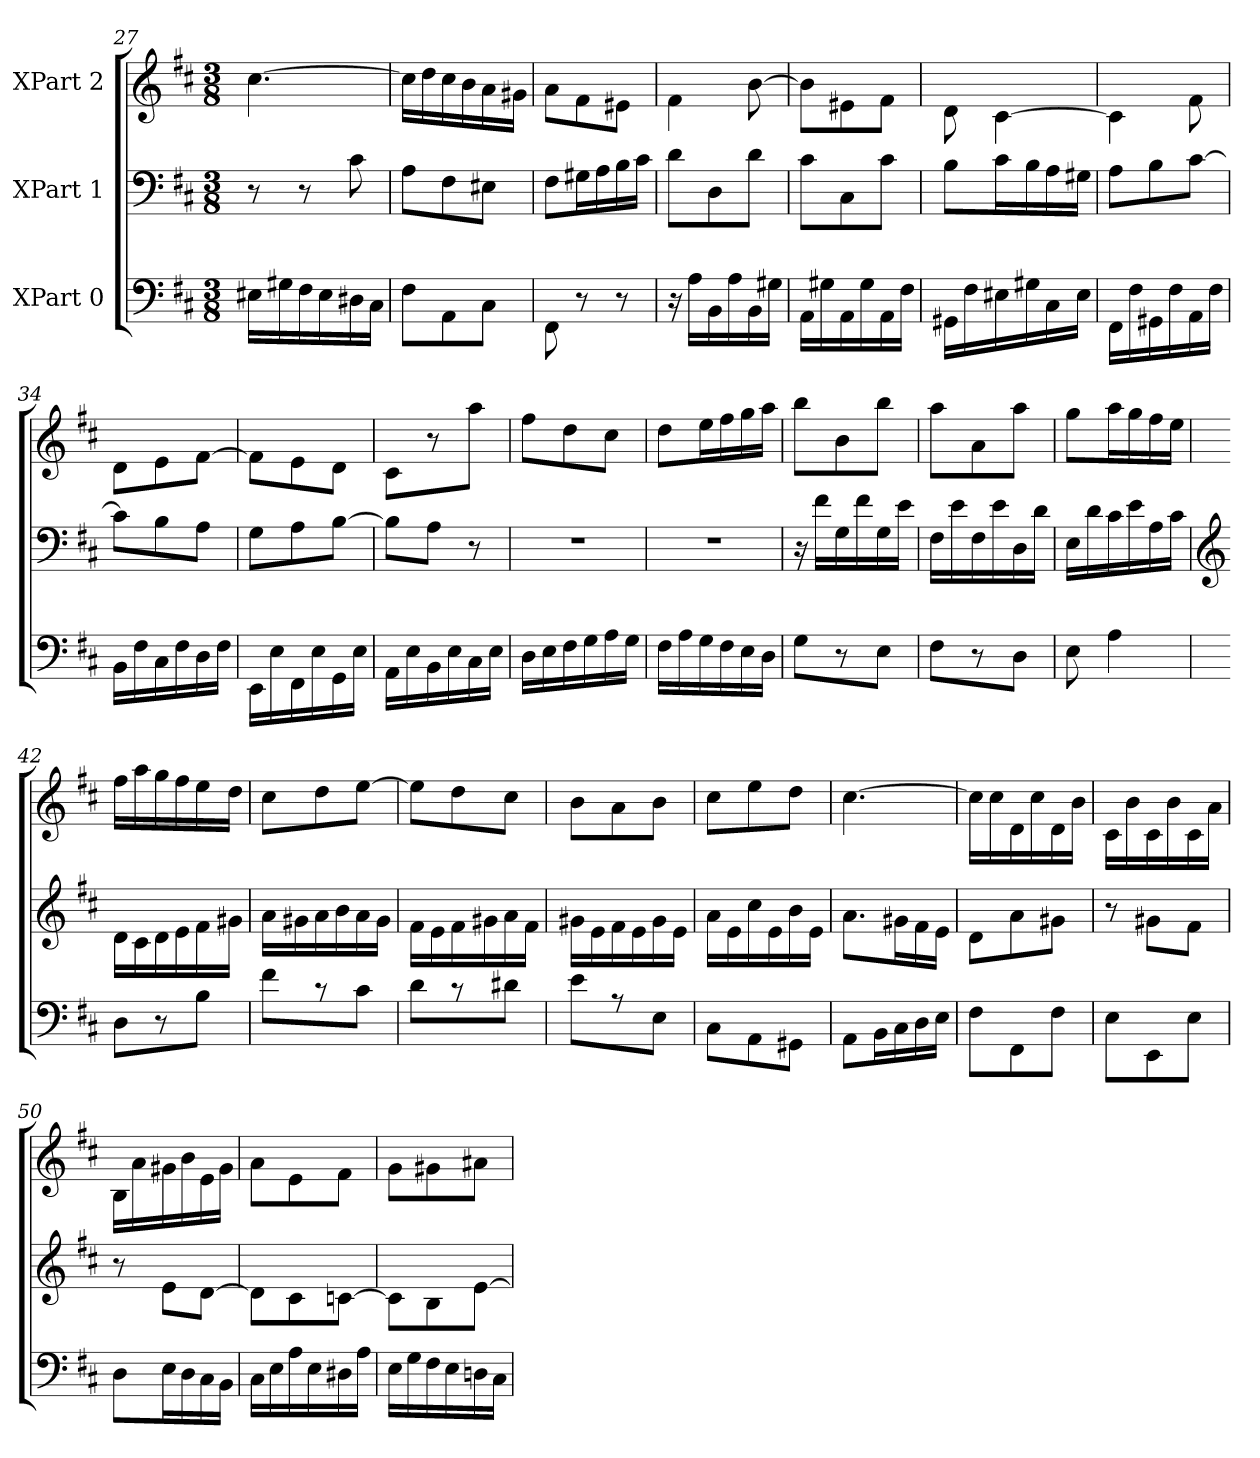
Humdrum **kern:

**kern	**kern	**kern
*part3	*part2	*part1
*staff3	*staff2	*staff1
*I"XPart 0	*I"XPart 1	*I"XPart 2
*clefF4	*clefF4	*clefG2
*k[f#c#]	*k[f#c#]	*k[f#c#]
*M3/8	*M3/8	*M3/8
=27	=27	=27
16E#X\L	8r	[4.cc#\
16G#X\	.	.
16F#\	8r	.
16E#\	.	.
16D#X\	8c#\	.
16C#\J	.	.
=28	=28	=28
8F#\L	8A\L	16cc#\L]
.	.	16dd\
8AA\	8F#\	16cc#\
.	.	16b\
8C#\J	8E#X\J	16a\
.	.	16g#X\J
=29	=29	=29
8FF#\	8F#\L	8a\L
8r	16G#X\	8f#\
.	16A\	.
8r	16B\	8e#X\J
.	16c#\J	.
=30	=30	=30
16r	8d\L	4f#\
16A\L	.	.
16BB\	8D\	.
16A\	.	.
16BB\	8d\J	[8b\
16G#X\J	.	.
=31	=31	=31
16AA\L	8c#\L	8b\L]
16G#X\	.	.
16AA\	8C#\	8e#X\
16G#\	.	.
16AA\	8c#\J	8f#\J
16F#\J	.	.
=32	=32	=32
16GG#X\L	8B\L	8d\
16F#\	.	.
16E#X\	16c#\	[4c#\
16G#\	16B\	.
16C#\	16A\	.
16E#\J	16G#X\J	.
=33	=33	=33
16FF#\L	8A\L	4c#\]
16F#\	.	.
16GG#X\	8B\	.
16F#\	.	.
16AA\	[8c#\J	8f#\
16F#\J	.	.
=34	=34	=34
16BB\L	8c#\L]	8d\L
16F#\	.	.
16C#\	8B\	8e\
16F#\	.	.
16D\	8A\J	[8f#\J
16F#\J	.	.
=35	=35	=35
16EE\L	8G\L	8f#\L]
16E\	.	.
16FF#\	8A\	8e\
16E\	.	.
16GG\	[8B\J	8d\J
16E\J	.	.
=36	=36	=36
16AA\L	8B\L]	8c#\L
16E\	.	.
16BB\	8A\J	8r
16E\	.	.
16C#\	8r	8aa\J
16E\J	.	.
=37	=37	=37
16D\L	4.r	8ff#\L
16E\	.	.
16F#\	.	8dd\
16G\	.	.
16A\	.	8cc#\J
16G\J	.	.
=38	=38	=38
16F#\L	4.r	8dd\L
16A\	.	.
16G\	.	16ee\
16F#\	.	16ff#\
16E\	.	16gg\
16D\J	.	16aa\J
=39	=39	=39
8G\L	16r	8bb\L
.	16f#\L	.
8r	16G\	8b\
.	16f#\	.
8E\J	16G\	8bb\J
.	16e\J	.
=40	=40	=40
8F#\L	16F#\L	8aa\L
.	16e\	.
8r	16F#\	8a\
.	16e\	.
8D\J	16D\	8aa\J
.	16d\J	.
=41	=41	=41
8E\	16E\L	8gg\L
.	16d\	.
4A\	16c#\	16aa\
.	16e\	16gg\
.	16A\	16ff#\
.	16c#\J	16ee\J
=42	=42	=42
*	*clefG2	*
8D\L	16d\L	16ff#\L
.	16c#\	16aa\
8r	16d\	16gg\
.	16e\	16ff#\
8B\J	16f#\	16ee\
.	16g#X\J	16dd\J
=43	=43	=43
8f#\L	16a\L	8cc#\L
.	16g#X\	.
8r	16a\	8dd\
.	16b\	.
8c#\J	16a\	[8ee\J
.	16g#\J	.
=44	=44	=44
8d\L	16f#\L	8ee\L]
.	16e\	.
8r	16f#\	8dd\
.	16g#X\	.
8d#X\J	16a\	8cc#\J
.	16f#\J	.
=45	=45	=45
8e\L	16g#X\L	8b\L
.	16e\	.
8r	16f#\	8a\
.	16e\	.
8E\J	16g#\	8b\J
.	16e\J	.
=46	=46	=46
8C#\L	16a\L	8cc#\L
.	16e\	.
8AA\	16cc#\	8ee\
.	16e\	.
8GG#X\J	16b\	8dd\J
.	16e\J	.
=47	=47	=47
8AA\L	8.a\L	[4.cc#\
16BB\	.	.
16C#\	16g#X\	.
16D\	16f#\	.
16E\J	16e\J	.
=48	=48	=48
8F#\L	8d\L	16cc#\L]
.	.	16cc#\
8FF#\	8a\	16d\
.	.	16cc#\
8F#\J	8g#X\J	16d\
.	.	16b\J
=49	=49	=49
8E\L	8r	16c#\L
.	.	16b\
8EE\	8g#X\L	16c#\
.	.	16b\
8E\J	8f#\J	16c#\
.	.	16a\J
=50	=50	=50
8D\L	8r	16B\L
.	.	16a\
16E\	8e\L	16g#X\
16D\	.	16b\
16C#\	[8d\J	16e\
16BB\J	.	16g#\J
=51	=51	=51
16C#\L	8d\L]	8a\L
16E\	.	.
16A\	8c#\	8e\
16E\	.	.
16D#X\	[8cn\J	8f#\J
16A\J	.	.
=52	=52	=52
16E\L	8cn\L]	8g\L
16G\	.	.
16F#\	8B\	8g#X\
16E\	.	.
16Dn\	[8e\J	8a#X\J
16C#\J	.	.
=	=	=
*-	*-	*-
